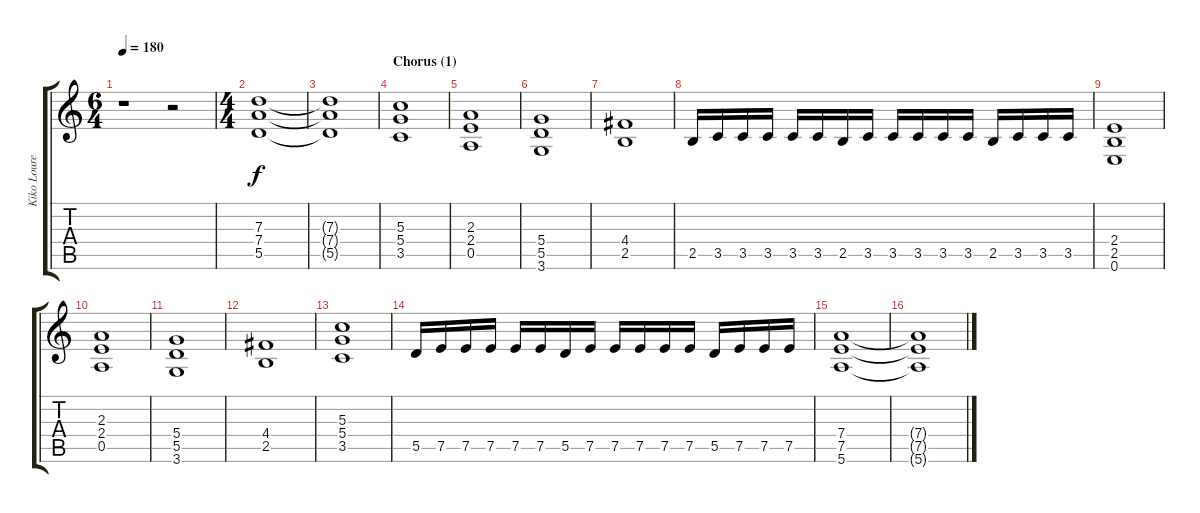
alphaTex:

\track ("Kiko Loureiro" "Kiko Loure") {instrument distortionguitar}
\staff {score tabs}
\tuning (E4 B3 G3 D3 A2 E2) {hide}
\ts (6 4)
\tempo 180
\clef g2
\ks c
r.1{dy mf} r.2 |
\ts (4 4)
(7.3 7.4 5.5).1{dy f} |
(7.3{t} 7.4{t} 5.5{t}).1 |
\section ("" "Chorus (1)")
(5.3 5.4 3.5).1 |
(2.3 2.4 0.5).1 |
(5.4 5.5 3.6).1 |
(4.4 2.5).1 |
2.5.16 3.5.16 3.5.16 3.5.16 3.5.16 3.5.16 2.5.16 3.5.16 3.5.16 3.5.16 3.5.16 3.5.16 2.5.16 3.5.16 3.5.16 3.5.16 |
(2.4 2.5 0.6).1 |
(2.3 2.4 0.5).1 |
(5.4 5.5 3.6).1 |
(4.4 2.5).1 |
(5.3 5.4 3.5).1 |
5.5.16 7.5.16 7.5.16 7.5.16 7.5.16 7.5.16 5.5.16 7.5.16 7.5.16 7.5.16 7.5.16 7.5.16 5.5.16 7.5.16 7.5.16 7.5.16 |
(7.4 7.5 5.6).1 |
(7.4{t} 7.5{t} 5.6{t}).1
